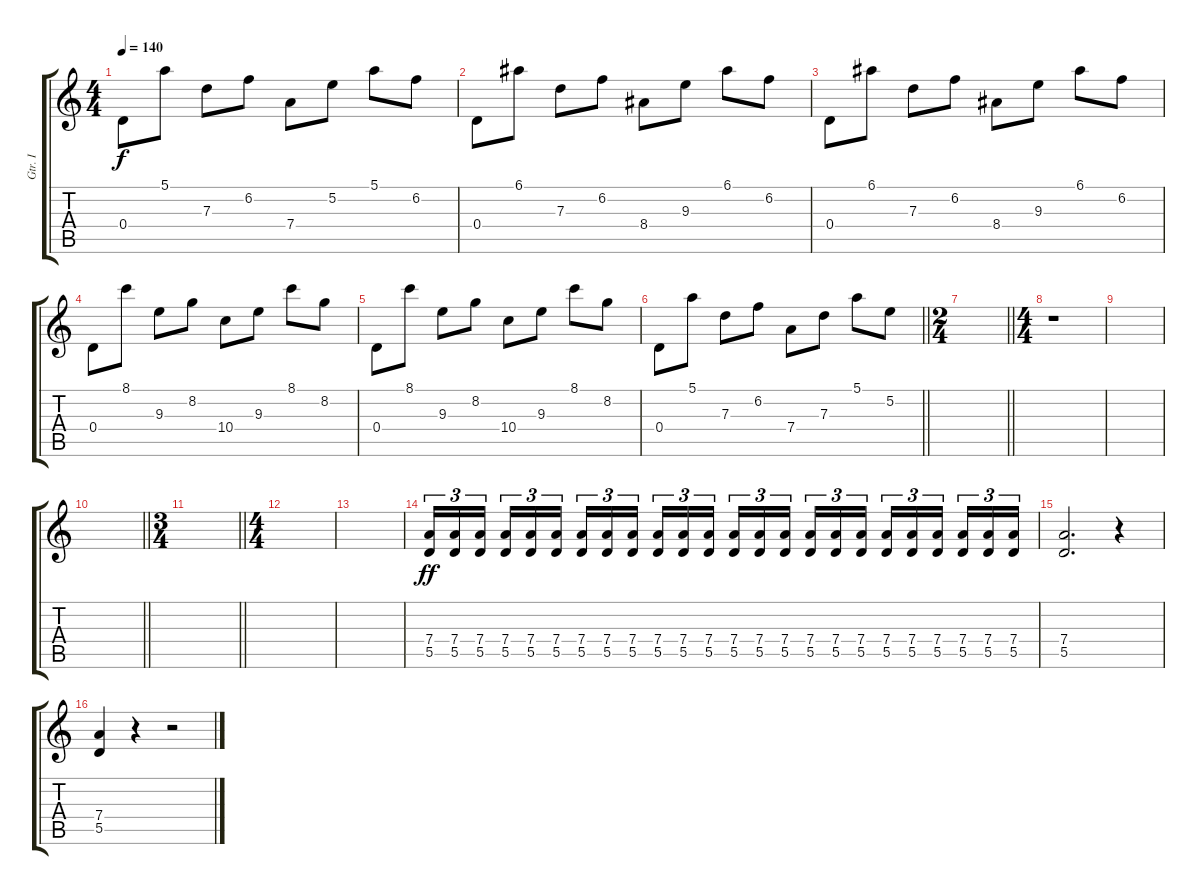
\track ("Gtr. I" "Gtr. I") {instrument acousticguitarsteel}
\staff {score tabs}
\tuning (E4 B3 G3 D3 A2 E2) {hide}
\ts (4 4)
\tempo 140
\clef g2
\ks c
0.4.8{dy f} 5.1.8 7.3.8 6.2.8 7.4.8 5.2.8 5.1.8 6.2.8 |
0.4.8 6.1.8 7.3.8 6.2.8 8.4.8 9.3.8 6.1.8 6.2.8 |
0.4.8 6.1.8 7.3.8 6.2.8 8.4.8 9.3.8 6.1.8 6.2.8 |
0.4.8 8.1.8 9.3.8 8.2.8 10.4.8 9.3.8 8.1.8 8.2.8 |
0.4.8 8.1.8 9.3.8 8.2.8 10.4.8 9.3.8 8.1.8 8.2.8 |
\barLineRight lightlight
0.4.8 5.1.8 7.3.8 6.2.8 7.4.8 7.3.8 5.1.8 5.2.8 |
\ts (2 4)
\barLineRight lightlight
|
\ts (4 4)
r.1 |
|
\barLineRight lightlight
|
\ts (3 4)
\barLineRight lightlight
|
\ts (4 4)
|
|
(7.4 5.5).16{tu (3 2) dy ff} (7.4 5.5).16{tu (3 2)} (7.4 5.5).16{tu (3 2) beam splitsecondary} (7.4 5.5).16{tu (3 2)} (7.4 5.5).16{tu (3 2)} (7.4 5.5).16{tu (3 2)} (7.4 5.5).16{tu (3 2)} (7.4 5.5).16{tu (3 2)} (7.4 5.5).16{tu (3 2) beam splitsecondary} (7.4 5.5).16{tu (3 2)} (7.4 5.5).16{tu (3 2)} (7.4 5.5).16{tu (3 2)} (7.4 5.5).16{tu (3 2)} (7.4 5.5).16{tu (3 2)} (7.4 5.5).16{tu (3 2) beam splitsecondary} (7.4 5.5).16{tu (3 2)} (7.4 5.5).16{tu (3 2)} (7.4 5.5).16{tu (3 2)} (7.4 5.5).16{tu (3 2)} (7.4 5.5).16{tu (3 2)} (7.4 5.5).16{tu (3 2) beam splitsecondary} (7.4 5.5).16{tu (3 2)} (7.4 5.5).16{tu (3 2)} (7.4 5.5).16{tu (3 2)} |
(7.4 5.5).2{d} r.4 |
(7.4 5.5).4 r.4 r.2
